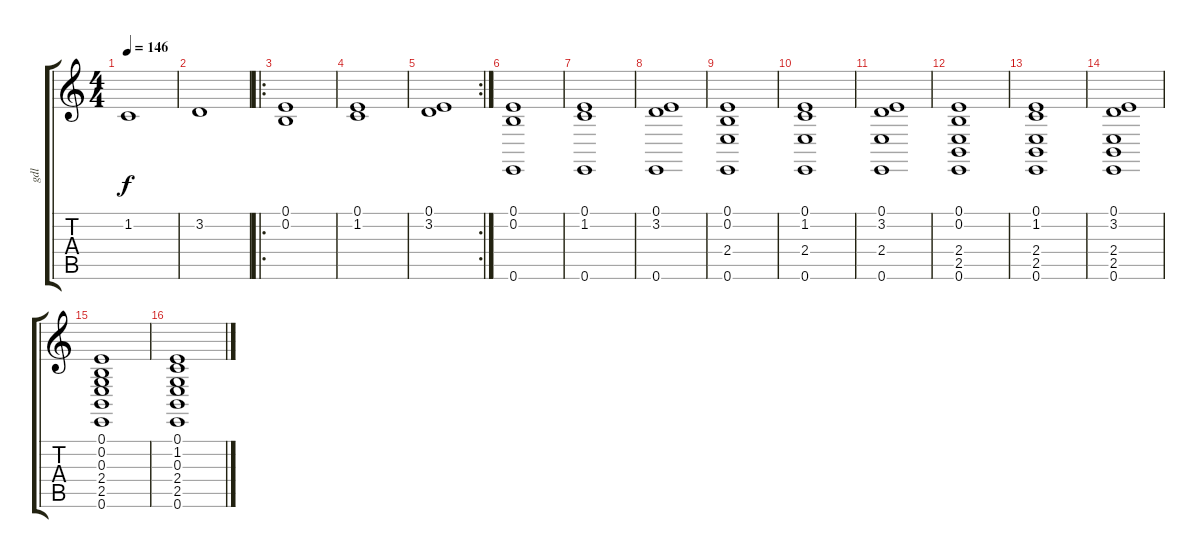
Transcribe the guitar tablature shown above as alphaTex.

\track ("gdl" "gdl") {instrument stringensemble1}
\staff {score tabs}
\tuning (E4 B3 G3 D3 A2 E2) {hide}
\ts (4 4)
\tempo 146
\clef g2
\ks c
1.2.1{dy f} |
3.2.1 |
\ro
(0.1 0.2).1 |
(0.1 1.2).1 |
\rc 2
(0.1 3.2).1 |
(0.1 0.2 0.6).1 |
(0.1 1.2 0.6).1 |
(0.1 3.2 0.6).1 |
(0.1 0.2 2.4 0.6).1 |
(0.1 1.2 2.4 0.6).1 |
(0.1 3.2 2.4 0.6).1 |
(0.1 0.2 2.4 2.5 0.6).1 |
(0.1 1.2 2.4 2.5 0.6).1 |
(0.1 3.2 2.4 2.5 0.6).1 |
(0.1 0.2 0.3 2.4 2.5 0.6).1 |
(0.1 1.2 0.3 2.4 2.5 0.6).1
